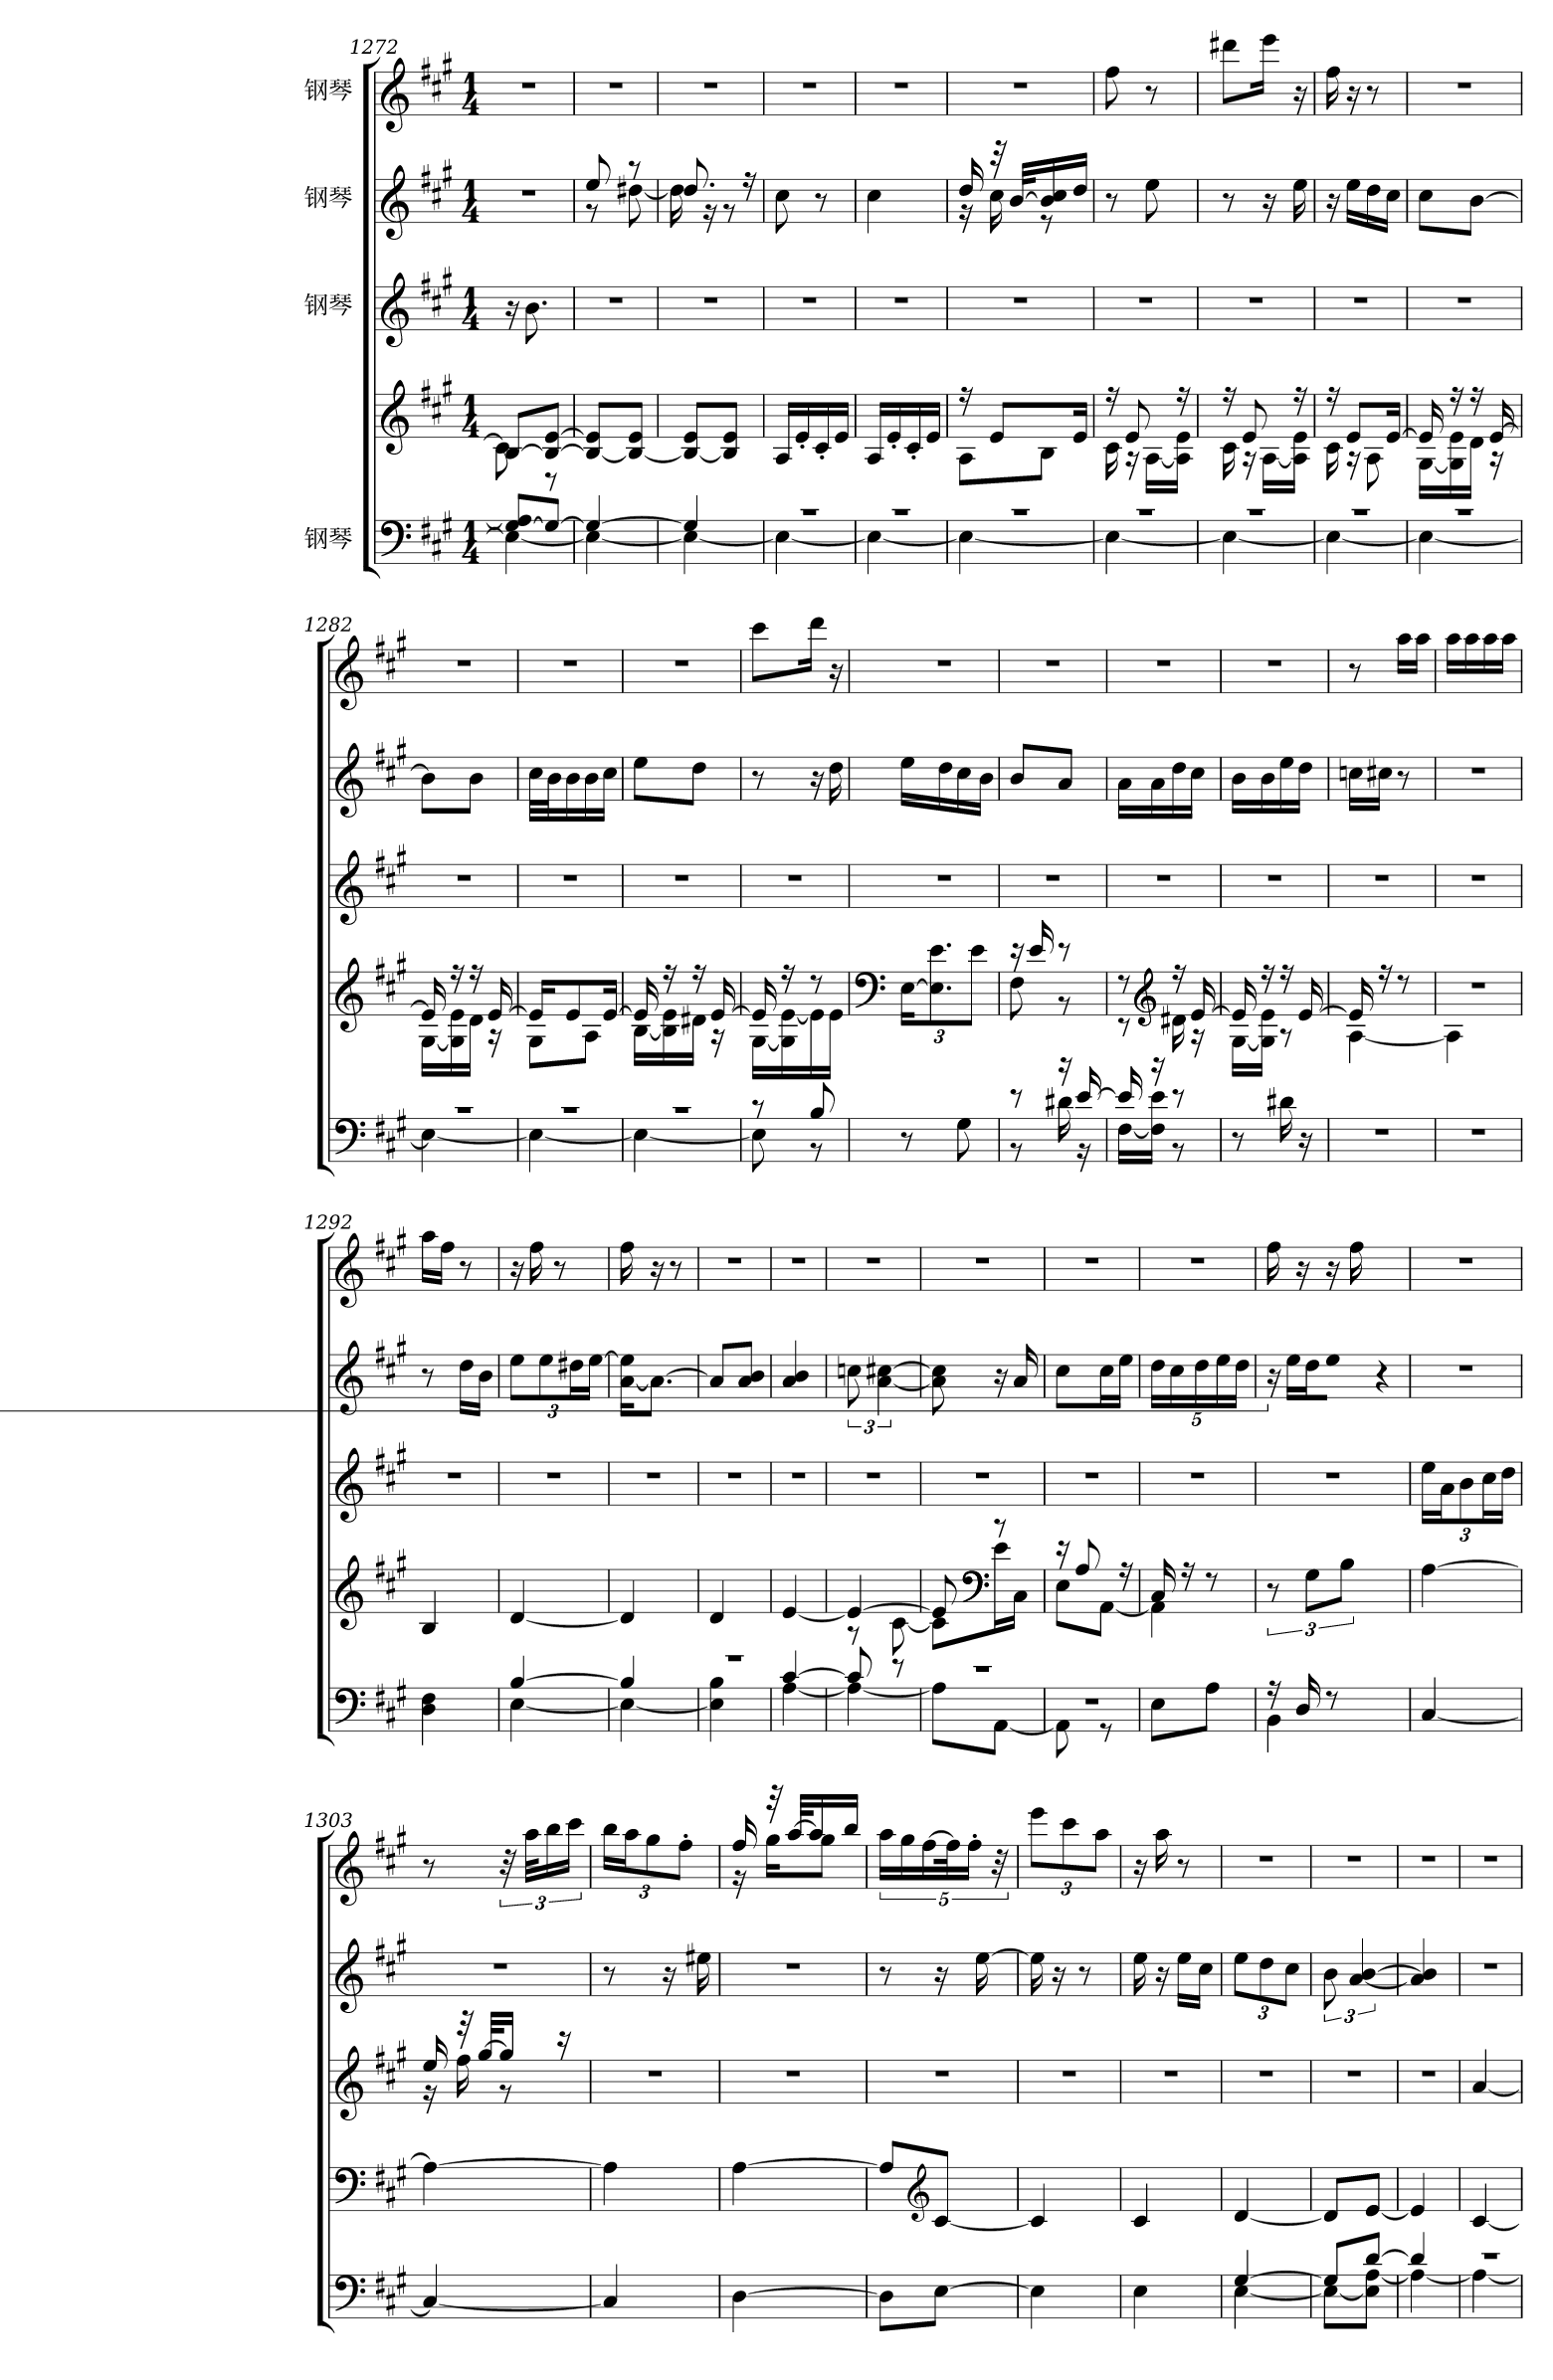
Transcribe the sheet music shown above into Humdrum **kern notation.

**kern	**kern	**kern	**kern	**kern
*part4	*part4	*part3	*part2	*part1
*staff5	*staff4	*staff3	*staff2	*staff1
*I"钢琴	*	*I"钢琴	*I"钢琴	*I"钢琴
*clefF4	*clefG2	*clefG2	*clefG2	*clefG2
*k[f#c#g#]	*k[f#c#g#]	*k[f#c#g#]	*k[f#c#g#]	*k[f#c#g#]
*M1/4	*M1/4	*M1/4	*M1/4	*M1/4
=1272	=1272	=1272	=1272	=1272
*^	*^	*	*	*
[8G#/ 8A/]L	4E\_	[8B/L	8c#\]	16r	4r	4r
.	.	.	.	8.b\	.	.
8G#/J_	.	8B/_ [8e/J	8r	.	.	.
*	*	*v	*v	*	*	*
=1273	=1273	=1273	=1273	=1273	=1273
*	*	*	*	*^	*
4G#/_	4E\_	8B/_ 8e/]L	4r	8ee/	8r	4r
.	.	8B/_ 8e/J	.	8r	[8dd#X\	.
=1274	=1274	=1274	=1274	=1274	=1274	=1274
4G#/]	4E\_	8B/_ 8e/L	4r	8.dd/	16dd#\]	4r
.	.	.	.	.	16r	.
.	.	8B/] 8e/J	.	.	8r	.
.	.	.	.	16r	.	.
*	*	*	*	*v	*v	*
=1275	=1275	=1275	=1275	=1275	=1275
4r	4E\_	16A/LL	4r	8cc#\	4r
.	.	16e'/	.	.	.
.	.	16c#'/	.	8r	.
.	.	16e/JJ	.	.	.
!!LO:LB:g=z
=1276	=1276	=1276	=1276	=1276	=1276
4r	4E\_	16A/LL	4r	4cc#\	4r
.	.	16e'/	.	.	.
.	.	16c#'/	.	.	.
.	.	16e/JJ	.	.	.
=1277	=1277	=1277	=1277	=1277	=1277
*	*	*^	*	*^	*
4r	4E\_	16r	8A\L	4r	16dd/	16r	4r
.	.	8e/L	.	.	32r	16cc#\	.
.	.	.	.	.	[32b/KLL	.	.
.	.	.	8B\J	.	16b/] 16cc#/	8r	.
.	.	16e/Jk	.	.	16dd/JJ	.	.
*	*	*	*	*	*v	*v	*
=1278	=1278	=1278	=1278	=1278	=1278	=1278
4r	4E\_	16r	16c#\	4r	8r	8ff#\
.	.	8e/	16r	.	.	.
.	.	.	[16A\LL	.	8ee\	8r
.	.	16r	16A\] 16e\JJ	.	.	.
=1279	=1279	=1279	=1279	=1279	=1279	=1279
4r	4E\_	16r	16c#\	4r	8r	8ddd#X\L
.	.	8e/	16r	.	.	.
.	.	.	[16A\LL	.	16r	16eee\Jk
.	.	16r	16A\] 16e\JJ	.	16ee\	16r
=1280	=1280	=1280	=1280	=1280	=1280	=1280
4r	4E\_	16r	16c#\	4r	16r	16ff#\
.	.	8e/L	16r	.	16ee\LL	16r
.	.	.	8A\	.	16dd\	8r
.	.	[16e/Jk	.	.	16cc#\JJ	.
=1281	=1281	=1281	=1281	=1281	=1281	=1281
4r	4E\_	16e/]	[16G#\LL	4r	8cc#\L	4r
.	.	16r	16G#\] 16e\	.	.	.
.	.	16r	16d\JJ	.	[8b\J	.
.	.	[16e/	16r	.	.	.
!!LO:PB:g=z
=1282	=1282	=1282	=1282	=1282	=1282	=1282
4r	4E\_	16e/]	[16G#\LL	4r	8b\L]	4r
.	.	16r	16G#\] 16e\	.	.	.
.	.	16r	16d\JJ	.	8b\J	.
.	.	[16e/	16r	.	.	.
=1283	=1283	=1283	=1283	=1283	=1283	=1283
4r	4E\_	16e/KL]	8G#\L	4r	32cc#\LLL	4r
.	.	.	.	.	32b\J	.
.	.	8e/	.	.	16b\	.
.	.	.	8A\J	.	16b\	.
.	.	[16e/Jk	.	.	16cc#\JJ	.
=1284	=1284	=1284	=1284	=1284	=1284	=1284
4r	4E\_	16e/]	[16B\LL	4r	8ee\L	4r
.	.	16r	16B\] 16e\	.	.	.
.	.	16r	16d#X\JJ	.	8dd\J	.
.	.	[16e/	16r	.	.	.
=1285	=1285	=1285	=1285	=1285	=1285	=1285
8r	8E\]	16e/]	[16G#\LL	4r	8r	8ccc#\L
.	.	16r	16G#\] [16e\	.	.	.
8B/	8r	8r	16e\]	.	16r	16ddd\Jk
.	.	.	16e\JJ	.	16dd\	16r
*v	*v	*	*	*	*	*
*	*v	*v	*	*	*
=1286	=1286	=1286	=1286	=1286
*	*clefF4	*	*	*
*	*Xbrackettup	*	*	*
8r	[24E\KL	4r	16ee\LL	4r
.	12.E\] 12.e\	.	.	.
.	.	.	16dd\	.
8G#\	.	.	16cc#\	.
.	12e\J	.	.	.
.	.	.	16b\JJ	.
=1287	=1287	=1287	=1287	=1287
*^	*^	*	*	*
8r	8r	16r	8F#\	4r	8b/L	4r
.	.	16e/	.	.	.	.
16r	16d#X\	8r	8r	.	8a/J	.
[16e/	16r	.	.	.	.	.
!!LO:LB:g=z
=1288	=1288	=1288	=1288	=1288	=1288	=1288
16e/]	[16F#\LL	8r	8r	4r	16a\LL	4r
16r	16F#\] 16e\JJ	.	.	.	16a\	.
*	*	*clefG2	*	*	*	*
8r	8r	16r	16d#X\	.	16dd\	.
.	.	[16e/	16r	.	16cc#\JJ	.
*v	*v	*	*	*	*	*
=1289	=1289	=1289	=1289	=1289	=1289
8r	16e/]	[16G#\LL	4r	16b\LL	4r
.	16r	16G#\] 16e\JJ	.	16b\	.
16d#X\	16r	8r	.	16ee\	.
16r	[16e/	.	.	16dd\JJ	.
=1290	=1290	=1290	=1290	=1290	=1290
4r	16e/]	[4A\	4r	16ccn\LL	8r
.	16r	.	.	16cc#X\JJ	.
.	8r	.	.	8r	16aa\LL
.	.	.	.	.	16aa\JJ
=1291	=1291	=1291	=1291	=1291	=1291
4r	4r	4A\]	4r	4r	16aa\LL
.	.	.	.	.	16aa\
.	.	.	.	.	16aa\
.	.	.	.	.	16aa\JJ
*	*v	*v	*	*	*
=1292	=1292	=1292	=1292	=1292
4D\ 4F#\	4B/	4r	8r	16aa\LL
.	.	.	.	16ff#\JJ
.	.	.	16dd\LL	8r
.	.	.	16b\JJ	.
=1293	=1293	=1293	=1293	=1293
*^	*	*	*	*
*	*	*	*	*Xbrackettup	*
[4B/	[4E\	[4d/	4r	12ee\L	16r
.	.	.	.	.	16ff#\
.	.	.	.	12ee\	.
.	.	.	.	.	8r
.	.	.	.	24dd#X\L	.
.	.	.	.	[24ee\JJ	.
!!LO:PB:g=z
=1294	=1294	=1294	=1294	=1294	=1294
4B/]	4E\_	4d/]	4r	[16a\ 16ee\]KL	16ff#\
.	.	.	.	8.a\J_	16r
.	.	.	.	.	8r
=1295	=1295	=1295	=1295	=1295	=1295
4r	4E\] 4B\	4d/	4r	8a/L]	4r
.	.	.	.	8a/ 8b/J	.
=1296	=1296	=1296	=1296	=1296	=1296
[4c#/	[4A\	[4e/	4r	4a/ 4b/	4r
=1297	=1297	=1297	=1297	=1297	=1297
*	*	*^	*	*	*
*	*	*	*	*	*brackettup	*
8c#/]	4A\_	4e/_	8r	4r	12ccn\	4r
.	.	.	.	.	[6a\ [6cc#X\	.
8r	.	.	[8c#\	.	.	.
=1298	=1298	=1298	=1298	=1298	=1298	=1298
4r	8A\L]	8e/]	8c#\L]	4r	8a\] 8cc#\]	4r
*	*	*clefF4	*	*	*	*
.	[8AA\J	8r	16e\L	.	16r	.
.	.	.	16C#\JJ	.	16a/	.
=1299	=1299	=1299	=1299	=1299	=1299	=1299
4r	8AA\]	16r	8E\L	4r	8cc#\L	4r
.	.	8A/	.	.	.	.
.	8r	.	[8AA\J	.	16cc#\L	.
.	.	16r	.	.	16ee\JJ	.
*v	*v	*	*	*	*	*
=1300	=1300	=1300	=1300	=1300	=1300
*	*	*	*	*Xbrackettup	*
8E\L	16C#/	4AA\]	4r	20dd\LL	4r
.	.	.	.	20cc#\	.
.	16r	.	.	.	.
.	.	.	.	20dd\	.
8A\J	8r	.	.	.	.
.	.	.	.	20ee\	.
.	.	.	.	20dd\JJ	.
*	*v	*v	*	*	*
=1301	=1301	=1301	=1301	=1301
*^	*	*	*	*
*	*	*brackettup	*	*brackettup	*
16r	4BB\	12r	4r	24r	16ff#\
.	.	.	.	24ee\LL	.
16D/	.	.	.	.	16r
.	.	12G#\L	.	24dd\	.
8r	.	.	.	16ee\JJ	16r
.	.	12B\J	.	.	.
.	.	.	.	16r	16ff#\
*v	*v	*	*	*	*
!!LO:LB:g=z
=1302	=1302	=1302	=1302	=1302
*	*	*Xbrackettup	*	*
[4C#/	[4A\	24ee\LL	4r	4r
.	.	24a\J	.	.
.	.	12b\	.	.
.	.	24cc#\L	.	.
.	.	24dd\JJ	.	.
=1303	=1303	=1303	=1303	=1303
*	*	*^	*	*
4C#/_	4A\_	16ee/	16r	4r	8r
.	.	32r	16ff#\	.	.
.	.	[32gg#/KLL	.	.	.
.	.	16gg#/JJ]	8r	.	48r
.	.	.	.	.	48aa\KLL
.	.	.	.	.	24bb\
.	.	16r	.	.	.
.	.	.	.	.	24ccc#\JJ
*	*	*v	*v	*	*
=1304	=1304	=1304	=1304	=1304
*	*	*	*	*Xbrackettup
4C#/]	4A\]	4r	8r	24bb\LL
.	.	.	.	24aa\J
.	.	.	.	12gg#\
.	.	.	16r	.
.	.	.	.	12ff#'\J
.	.	.	16ee#X\	.
=1305	=1305	=1305	=1305	=1305
*	*	*	*	*^
[4D\	[4A\	4r	4r	16ff#/	16r
.	.	.	.	32r	16gg#\KL
.	.	.	.	[32aa/KLL	.
.	.	.	.	16aa/]	8gg#\J
.	.	.	.	16bb/JJ	.
*	*	*	*	*v	*v
=1306	=1306	=1306	=1306	=1306
*	*	*	*	*brackettup
8D\L]	8A/L]	4r	8r	20aa\LL
.	.	.	.	20gg#\
.	.	.	.	[20ff#\
*	*clefG2	*	*	*
[8E\J	[8c#/J	.	16r	.
.	.	.	.	40ff#\K]
.	.	.	.	20ff#'\JJ
.	.	.	[16ee\	.
.	.	.	.	40r
=1307	=1307	=1307	=1307	=1307
*	*	*	*	*Xbrackettup
4E\]	4c#/]	4r	16ee\]	12eee\L
.	.	.	16r	.
.	.	.	.	12ccc#\
.	.	.	8r	.
.	.	.	.	12aa\J
!!LO:PB:g=z
=1308	=1308	=1308	=1308	=1308
4E\	4c#/	4r	16ee\	16r
.	.	.	16r	16aa\
.	.	.	16ee\LL	8r
.	.	.	16cc#\JJ	.
=1309	=1309	=1309	=1309	=1309
*^	*	*	*	*
*	*	*	*	*Xbrackettup	*
[4G#/	[4E\	[4d/	4r	12ee\L	4r
.	.	.	.	12dd\	.
.	.	.	.	12cc#\J	.
=1310	=1310	=1310	=1310	=1310	=1310
*	*	*	*	*brackettup	*
8G#/L]	8E\L_	8d/L]	4r	12b\	4r
.	.	.	.	[6a/ [6b/	.
[8d/J	8E\] [8A\J	[8e/J	.	.	.
=1311	=1311	=1311	=1311	=1311	=1311
4d/]	4A\_	4e/]	4r	4a/] 4b/]	4r
=1312	=1312	=1312	=1312	=1312	=1312
4r	4A\_	[4c#/	[4a/	4r	4r
*v	*v	*	*	*	*
=	=	=	=	=
*-	*-	*-	*-	*-
